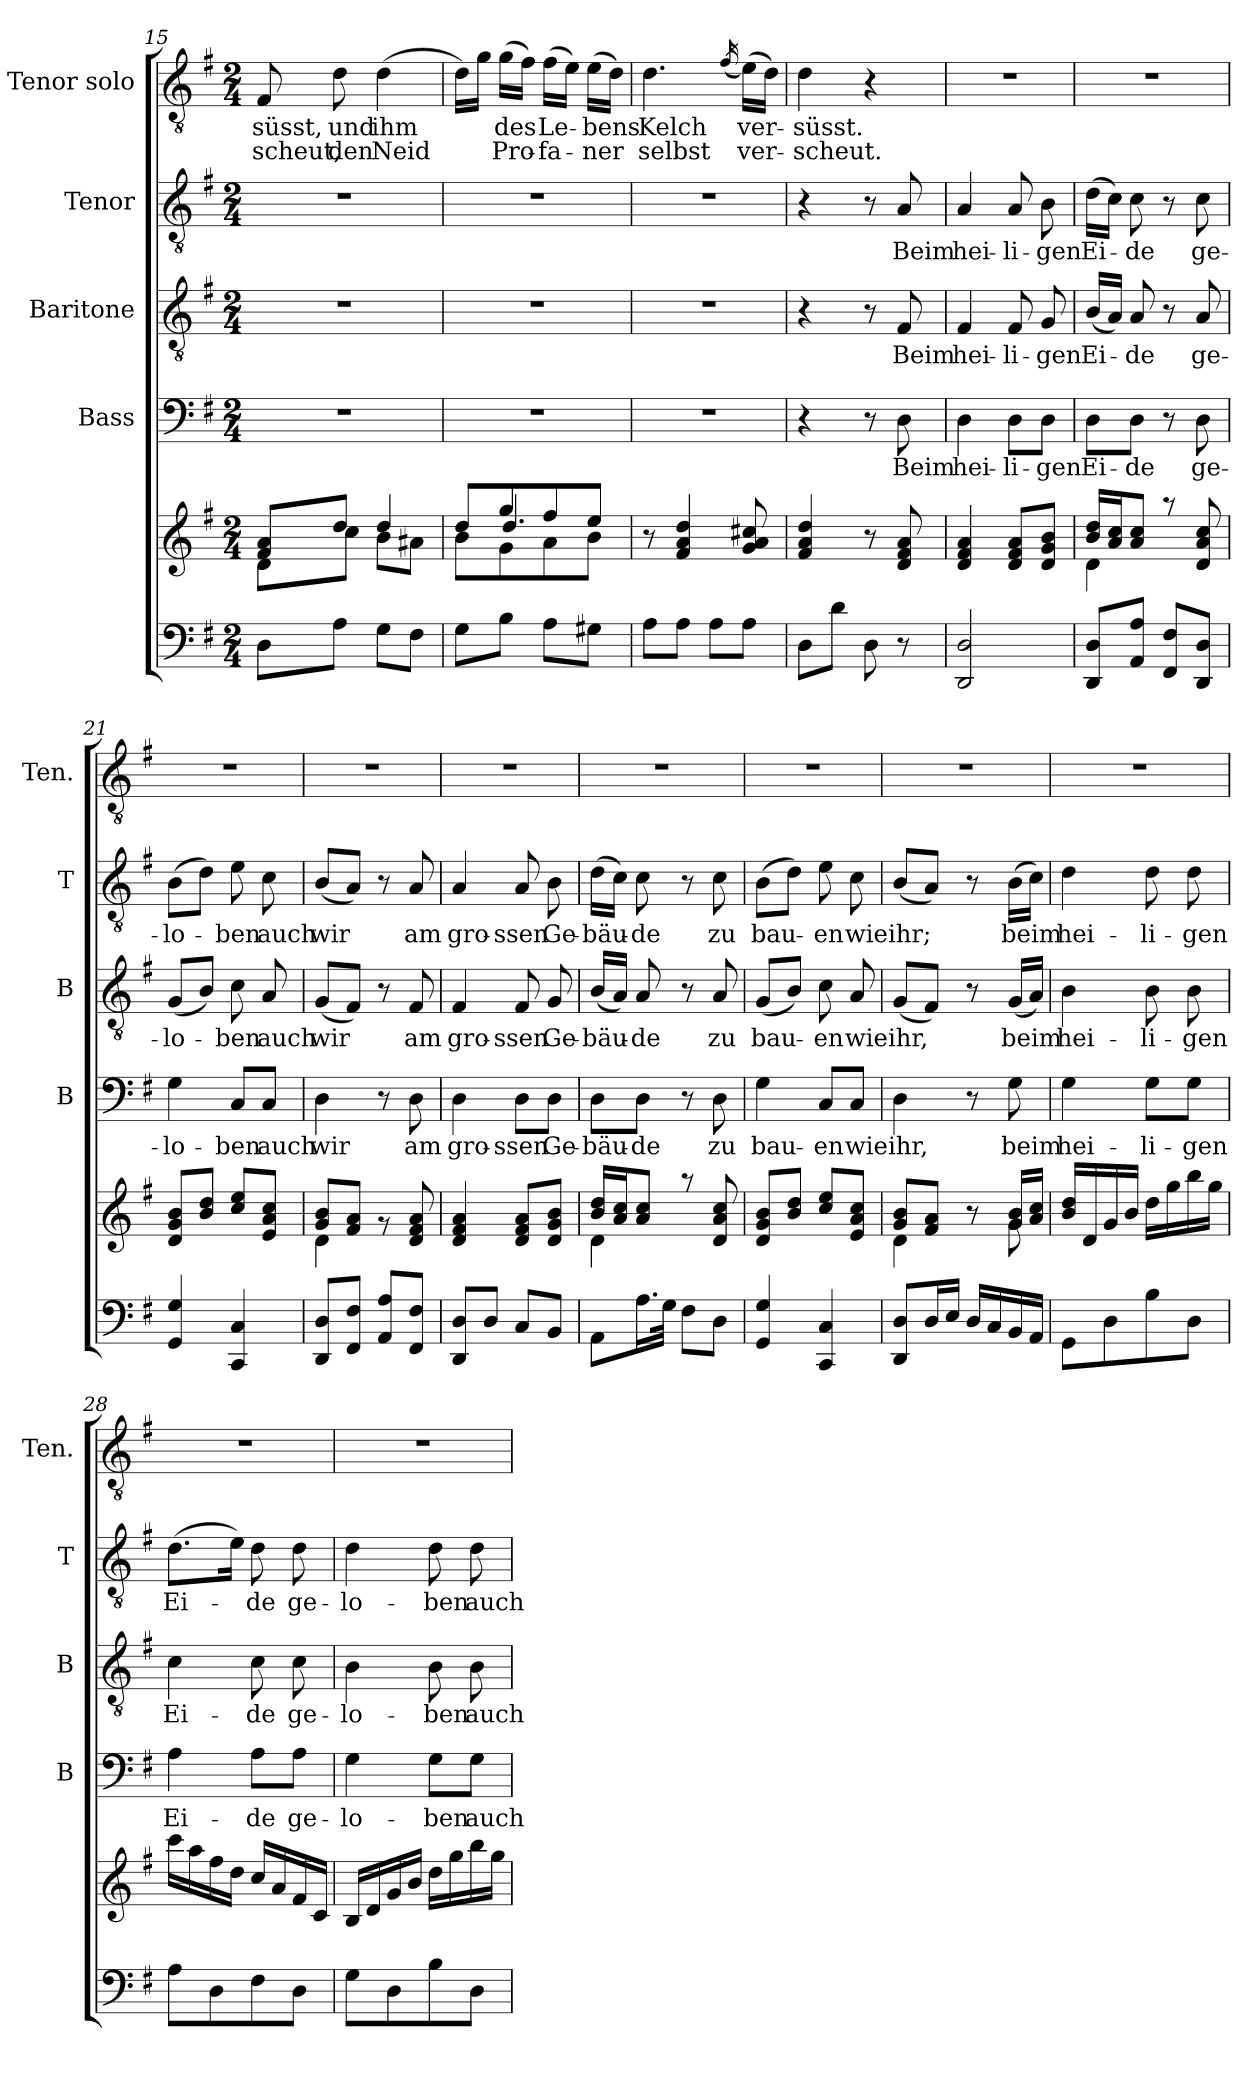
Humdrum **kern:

**kern	**kern	**kern	**text	**kern	**text	**kern	**text	**kern	**text	**text
*part5	*part5	*part4	*part4	*part3	*part3	*part2	*part2	*part1	*part1	*part1
*staff6	*staff5	*staff4	*staff4	*staff3	*staff3	*staff2	*staff2	*staff1	*staff1	*staff1
*	*	*I"Bass	*	*I"Baritone	*	*I"Tenor	*	*I"Tenor solo	*	*
*	*	*I'B	*	*I'B	*	*I'T	*	*I'Ten.	*	*
*clefF4	*clefG2	*clefF4	*	*clefGv2	*	*clefGv2	*	*clefGv2	*	*
*k[f#]	*k[f#]	*k[f#]	*	*k[f#]	*	*k[f#]	*	*k[f#]	*	*
*G:	*G:	*G:	*	*G:	*	*G:	*	*G:	*	*
*M2/4	*M2/4	*M2/4	*	*M2/4	*	*M2/4	*	*M2/4	*	*
=15	=15	=15	=15	=15	=15	=15	=15	=15	=15	=15
*	*^	*	*	*	*	*	*	*	*	*
8D\L	8f#/ 8a/L	8d\L	2r	.	2r	.	2r	.	8F#/	-süsst,	-scheut,
8A\J	8dd/J	8cc\J	.	.	.	.	.	.	8d\	und	den
8G\L	4dd/	8b\L	.	.	.	.	.	.	(4d\	ihm	Neid
8F#\J	.	8a#X\J	.	.	.	.	.	.	.	.	.
=16	=16	=16	=16	=16	=16	=16	=16	=16	=16	=16	=16
*	*	*^	*	*	*	*	*	*	*	*	*
8G\L	8b\L	8dd/L	8b\yy	2r	.	2r	.	2r	.	16d\LL)	.	.
.	.	.	.	.	.	.	.	.	.	16g\JJ	.	.
8B\J	8g\	8gg/	4.dd/	.	.	.	.	.	.	(16g\LL	des	Pro-
.	.	.	.	.	.	.	.	.	.	16f#\JJ)	.	.
8A\L	8a\	8ff#/	.	.	.	.	.	.	.	(16f#\LL	Le-	-fa-
.	.	.	.	.	.	.	.	.	.	16e\JJ)	.	.
8G#X\J	8b\J	8ee/J	.	.	.	.	.	.	.	(16e\LL	-bens	-ner
.	.	.	.	.	.	.	.	.	.	16d\JJ)	.	.
*	*v	*v	*v	*	*	*	*	*	*	*	*	*
!!LO:LB:g=z
=17	=17	=17	=17	=17	=17	=17	=17	=17	=17	=17
8A\L	8r	2r	.	2r	.	2r	.	4.d\	Kelch	selbst
8A\J	4f#/ 4a/ 4dd/	.	.	.	.	.	.	.	.	.
8A\L	.	.	.	.	.	.	.	.	.	.
.	.	.	.	.	.	.	.	(16qf#/	.	.
8A\J	8g/ 8a/ 8cc#X/	.	.	.	.	.	.	(16e\LL)	ver-	ver-
.	.	.	.	.	.	.	.	16d\JJ)	.	.
=18	=18	=18	=18	=18	=18	=18	=18	=18	=18	=18
8D\L	4f#/ 4a/ 4dd/	4r	.	4r	.	4r	.	4d\	-süsst.	-scheut.
8d\J	.	.	.	.	.	.	.	.	.	.
8D\	8r	8r	.	8r	.	8r	.	4r	.	.
8r	8d/ 8f#/ 8a/	8D\	Beim	8F#/	Beim	8A/	Beim	.	.	.
=19	=19	=19	=19	=19	=19	=19	=19	=19	=19	=19
2DD/ 2D/	4d/ 4f#/ 4a/	4D\	hei-	4F#/	hei-	4A/	hei-	2r	.	.
.	8d/ 8f#/ 8a/L	8D\L	-li-	8F#/	-li-	8A/	-li-	.	.	.
.	8d/ 8g/ 8b/J	8D\J	-gen	8G/	-gen	8B\	-gen	.	.	.
=20	=20	=20	=20	=20	=20	=20	=20	=20	=20	=20
*	*^	*	*	*	*	*	*	*	*	*
8DD/ 8D/L	16b/ 16dd/LL	4d\	8D\L	Ei-	(16B/LL	Ei-	(16d\LL	Ei-	2r	.	.
.	16a/ 16cc/J	.	.	.	16A/JJ)	.	16c\JJ)	.	.	.	.
8AA/ 8A/J	8a/ 8cc/J	.	8D\J	-de	8A/	-de	8c\	-de	.	.	.
8FF#/ 8F#/L	8raa	4ryy	8r	.	8r	.	8r	.	.	.	.
8DD/ 8D/J	8d/ 8a/ 8cc/	.	8D\	ge-	8A/	ge-	8c\	ge-	.	.	.
*	*v	*v	*	*	*	*	*	*	*	*	*
=21	=21	=21	=21	=21	=21	=21	=21	=21	=21	=21
4GG/ 4G/	8d/ 8g/ 8b/L	4G\	-lo-	(8G/L	-lo-	(8B\L	-lo-	2r	.	.
.	8b/ 8dd/J	.	.	8B/J)	.	8d\J)	.	.	.	.
4CC/ 4C/	8cc/ 8ee/L	8C/L	-ben	8c\	-ben	8e\	-ben	.	.	.
.	8e/ 8a/ 8cc/J	8C/J	auch	8A/	auch	8c\	auch	.	.	.
=22	=22	=22	=22	=22	=22	=22	=22	=22	=22	=22
*	*^	*	*	*	*	*	*	*	*	*
8DD/ 8D/L	8g/ 8b/L	4d\	4D\	wir	(8G/L	wir	(8B/L	wir	2r	.	.
8FF#/ 8F#/J	8f#/ 8a/J	.	.	.	8F#/J)	.	8A/J)	.	.	.	.
8AA/ 8A/L	8rg	4ryy	8r	.	8r	.	8r	.	.	.	.
8FF#/ 8F#/J	8d/ 8f#/ 8a/	.	8D\	am	8F#/	am	8A/	am	.	.	.
*	*v	*v	*	*	*	*	*	*	*	*	*
!!LO:PB:g=z
=23	=23	=23	=23	=23	=23	=23	=23	=23	=23	=23
8DD/ 8D/L	4d/ 4f#/ 4a/	4D\	gro-	4F#/	gro-	4A/	gro-	2r	.	.
8D/J	.	.	.	.	.	.	.	.	.	.
8C/L	8d/ 8f#/ 8a/L	8D\L	-ssen	8F#/	-ssen	8A/	-ssen	.	.	.
8BB/J	8d/ 8g/ 8b/J	8D\J	Ge-	8G/	Ge-	8B\	Ge-	.	.	.
=24	=24	=24	=24	=24	=24	=24	=24	=24	=24	=24
*	*^	*	*	*	*	*	*	*	*	*
8AA\L	16b/ 16dd/LL	4d\	8D\L	-bäu-	(16B/LL	-bäu-	(16d\LL	-bäu-	2r	.	.
.	16a/ 16cc/J	.	.	.	16A/JJ)	.	16c\JJ)	.	.	.	.
16.A\L	8a/ 8cc/J	.	8D\J	-de	8A/	-de	8c\	-de	.	.	.
32G\JJk	.	.	.	.	.	.	.	.	.	.	.
8F#\L	8raa	4ryy	8r	.	8r	.	8r	.	.	.	.
8D\J	8d/ 8a/ 8cc/	.	8D\	zu	8A/	zu	8c\	zu	.	.	.
*	*v	*v	*	*	*	*	*	*	*	*	*
=25	=25	=25	=25	=25	=25	=25	=25	=25	=25	=25
4GG/ 4G/	8d/ 8g/ 8b/L	4G\	bau-	(8G/L	bau-	(8B\L	bau-	2r	.	.
.	8b/ 8dd/J	.	.	8B/J)	.	8d\J)	.	.	.	.
4CC/ 4C/	8cc/ 8ee/L	8C/L	-en	8c\	-en	8e\	-en	.	.	.
.	8e/ 8a/ 8cc/J	8C/J	wie	8A/	wie	8c\	wie	.	.	.
=26	=26	=26	=26	=26	=26	=26	=26	=26	=26	=26
*	*^	*	*	*	*	*	*	*	*	*
8DD/ 8D/L	8g/ 8b/L	4d\	4D\	ihr,	(8G/L	ihr,	(8B/L	ihr;	2r	.	.
16D/L	8f#/ 8a/J	.	.	.	8F#/J)	.	8A/J)	.	.	.	.
16E/JJ	.	.	.	.	.	.	.	.	.	.	.
16D/LL	8ryy	8r	8r	.	8r	.	8r	.	.	.	.
16C/	.	.	.	.	.	.	.	.	.	.	.
16BB/	16g/ 16b/LL	8g\	8G\	beim	(16G/LL	beim	(16B\LL	beim	.	.	.
16AA/JJ	16a/ 16cc/JJ	.	.	.	16A/JJ)	.	16c\JJ)	.	.	.	.
*	*v	*v	*	*	*	*	*	*	*	*	*
=27	=27	=27	=27	=27	=27	=27	=27	=27	=27	=27
8GG\L	16b/ 16dd/LL	4G\	hei-	4B\	hei-	4d\	hei-	2r	.	.
.	16d/	.	.	.	.	.	.	.	.	.
8D\	16g/	.	.	.	.	.	.	.	.	.
.	16b/JJ	.	.	.	.	.	.	.	.	.
8B\	16dd\LL	8G\L	-li-	8B\	-li-	8d\	-li-	.	.	.
.	16gg\	.	.	.	.	.	.	.	.	.
8D\J	16bb\	8G\J	-gen	8B\	-gen	8d\	-gen	.	.	.
.	16gg\JJ	.	.	.	.	.	.	.	.	.
=28	=28	=28	=28	=28	=28	=28	=28	=28	=28	=28
8A\L	16ccc\LL	4A\	Ei-	4c\	Ei-	(8.d\L	Ei-	2r	.	.
.	16aa\	.	.	.	.	.	.	.	.	.
8D\	16ff#\	.	.	.	.	.	.	.	.	.
.	16dd\JJ	.	.	.	.	16e\Jk)	.	.	.	.
8F#\	16cc/LL	8A\L	-de	8c\	-de	8d\	-de	.	.	.
.	16a/	.	.	.	.	.	.	.	.	.
8D\J	16f#/	8A\J	ge-	8c\	ge-	8d\	ge-	.	.	.
.	16c/JJ	.	.	.	.	.	.	.	.	.
!!LO:LB:g=z
=29	=29	=29	=29	=29	=29	=29	=29	=29	=29	=29
8G\L	16B/LL	4G\	-lo-	4B\	-lo-	4d\	-lo-	2r	.	.
.	16d/	.	.	.	.	.	.	.	.	.
8D\	16g/	.	.	.	.	.	.	.	.	.
.	16b/JJ	.	.	.	.	.	.	.	.	.
8B\	16dd\LL	8G\L	-ben	8B\	-ben	8d\	-ben	.	.	.
.	16gg\	.	.	.	.	.	.	.	.	.
8D\J	16bb\	8G\J	auch	8B\	auch	8d\	auch	.	.	.
.	16gg\JJ	.	.	.	.	.	.	.	.	.
=	=	=	=	=	=	=	=	=	=	=
*-	*-	*-	*-	*-	*-	*-	*-	*-	*-	*-
